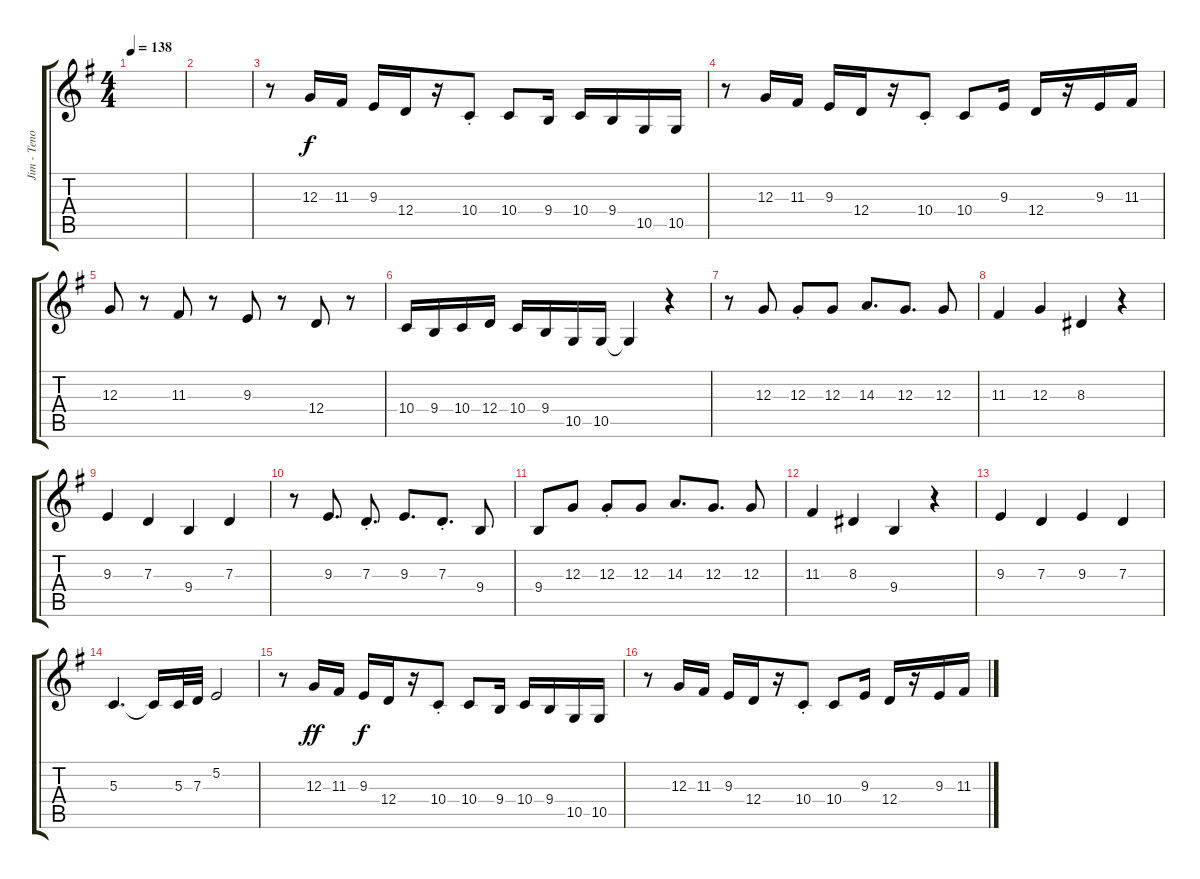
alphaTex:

\track ("Jim - Tenor Sax" "Jim - Teno") {instrument tenorsax}
\staff {score tabs}
\tuning (E4 B3 G3 D3 A2 E2) {hide}
\ts (4 4)
\tempo 138
\clef g2
\ks g
|
|
r.8 12.3.16 11.3.16 9.3.16{dy f} 12.4.16 r.16 10.4{st}.8 10.4.8 9.4.16 10.4.16 9.4.16 10.5.16 10.5.16 |
r.8 12.3.16 11.3.16 9.3.16 12.4.16 r.16 10.4{st}.8 10.4.8 9.3.16 12.4.16 r.16 9.3.16 11.3.16 |
12.3.8 r.8 11.3.8 r.8 9.3.8 r.8 12.4.8 r.8 |
10.4.16 9.4.16 10.4.16 12.4.16 10.4.16 9.4.16 10.5.16 10.5.16 10.5{t}.4 r.4 |
r.8 12.3.8 12.3{st}.8 12.3.8 14.3.8{d} 12.3.8{d} 12.3.8 |
11.3.4 12.3.4 8.3.4 r.4 |
9.3.4 7.3.4 9.4.4 7.3.4 |
r.8 9.3.8{d} 7.3{st}.8{d} 9.3.8{d} 7.3{st}.8{d} 9.4.8 |
9.4.8 12.3.8 12.3{st}.8 12.3.8 14.3.8{d} 12.3.8{d} 12.3.8 |
11.3.4 8.3.4 9.4.4 r.4 |
9.3.4 7.3.4 9.3.4 7.3.4 |
5.3.4{d} 5.3{t}.16 5.3.32 7.3.32 5.2.2 |
r.8 12.3.16{dy ff} 11.3.16 9.3.16{dy f} 12.4.16 r.16 10.4{st}.8 10.4.8 9.4.16 10.4.16 9.4.16 10.5.16 10.5.16 |
r.8 12.3.16 11.3.16 9.3.16 12.4.16 r.16 10.4{st}.8 10.4.8 9.3.16 12.4.16 r.16 9.3.16 11.3.16
